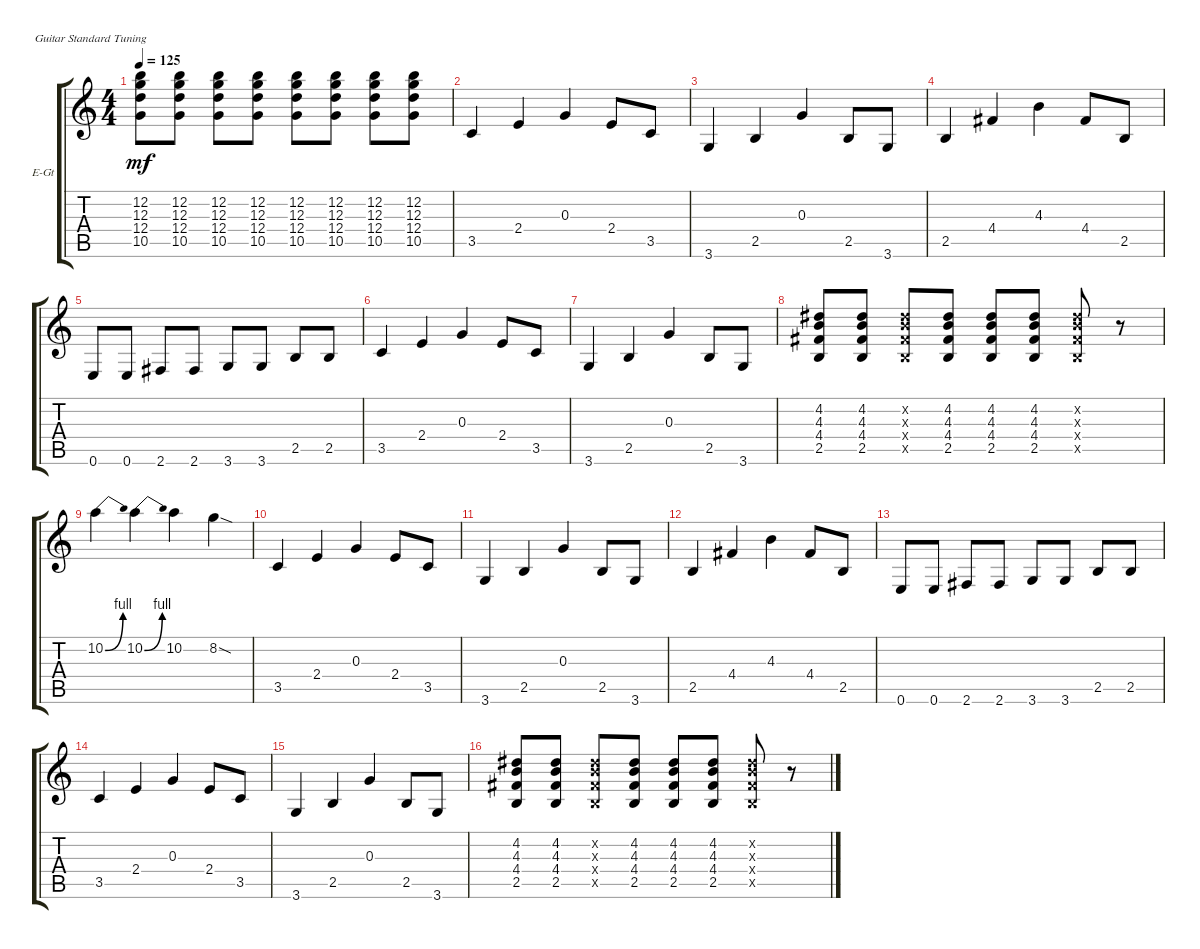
\defaultSystemsLayout 4
\bracketExtendMode groupsimilarinstruments
\firstSystemTrackNameOrientation horizontal
\otherSystemsTrackNameOrientation horizontal
\track ("Electric Guitar" "E-Gt") {instrument overdrivenguitar}
\staff {score tabs}
\tuning (E4 B3 G3 D3 A2 E2)
\ts (4 4)
\tempo 125
\clef g2
\ks c
(10.5 12.4 12.3 12.2).8{dy mf} (10.5 12.4 12.3 12.2).8 (10.5 12.4 12.3 12.2).8 (10.5 12.4 12.3 12.2).8 (10.5 12.4 12.3 12.2).8 (10.5 12.4 12.3 12.2).8 (10.5 12.4 12.3 12.2).8 (10.5 12.4 12.3 12.2).8 |
3.5.4 2.4.4 0.3.4 2.4.8 3.5.8 |
3.6.4 2.5.4 0.3.4 2.5.8 3.6.8 |
2.5.4 4.4.4 4.3.4 4.4.8 2.5.8 |
0.6.8 0.6.8 2.6.8 2.6.8 3.6.8 3.6.8 2.5.8 2.5.8 |
3.5.4 2.4.4 0.3.4 2.4.8 3.5.8 |
3.6.4 2.5.4 0.3.4 2.5.8 3.6.8 |
(2.5 4.4 4.3 4.2).8 (2.5 4.4 4.3 4.2).8 (2.5{x} 4.4{x} 4.3{x} 4.2{x}).8 (2.5 4.4 4.3 4.2).8 (2.5 4.4 4.3 4.2).8 (2.5 4.4 4.3 4.2).8 (2.5{x} 4.4{x} 4.3{x} 4.2{x}).8 r.8 |
10.2{be (bend 0 0 15 4)}.4 10.2{be (bend 0 0 15 4)}.4 10.2.4 8.2{sod}.4 |
3.5.4 2.4.4 0.3.4 2.4.8 3.5.8 |
3.6.4 2.5.4 0.3.4 2.5.8 3.6.8 |
2.5.4 4.4.4 4.3.4 4.4.8 2.5.8 |
0.6.8 0.6.8 2.6.8 2.6.8 3.6.8 3.6.8 2.5.8 2.5.8 |
3.5.4 2.4.4 0.3.4 2.4.8 3.5.8 |
3.6.4 2.5.4 0.3.4 2.5.8 3.6.8 |
(2.5 4.4 4.3 4.2).8 (2.5 4.4 4.3 4.2).8 (2.5{x} 4.4{x} 4.3{x} 4.2{x}).8 (2.5 4.4 4.3 4.2).8 (2.5 4.4 4.3 4.2).8 (2.5 4.4 4.3 4.2).8 (2.5{x} 4.4{x} 4.3{x} 4.2{x}).8 r.8
